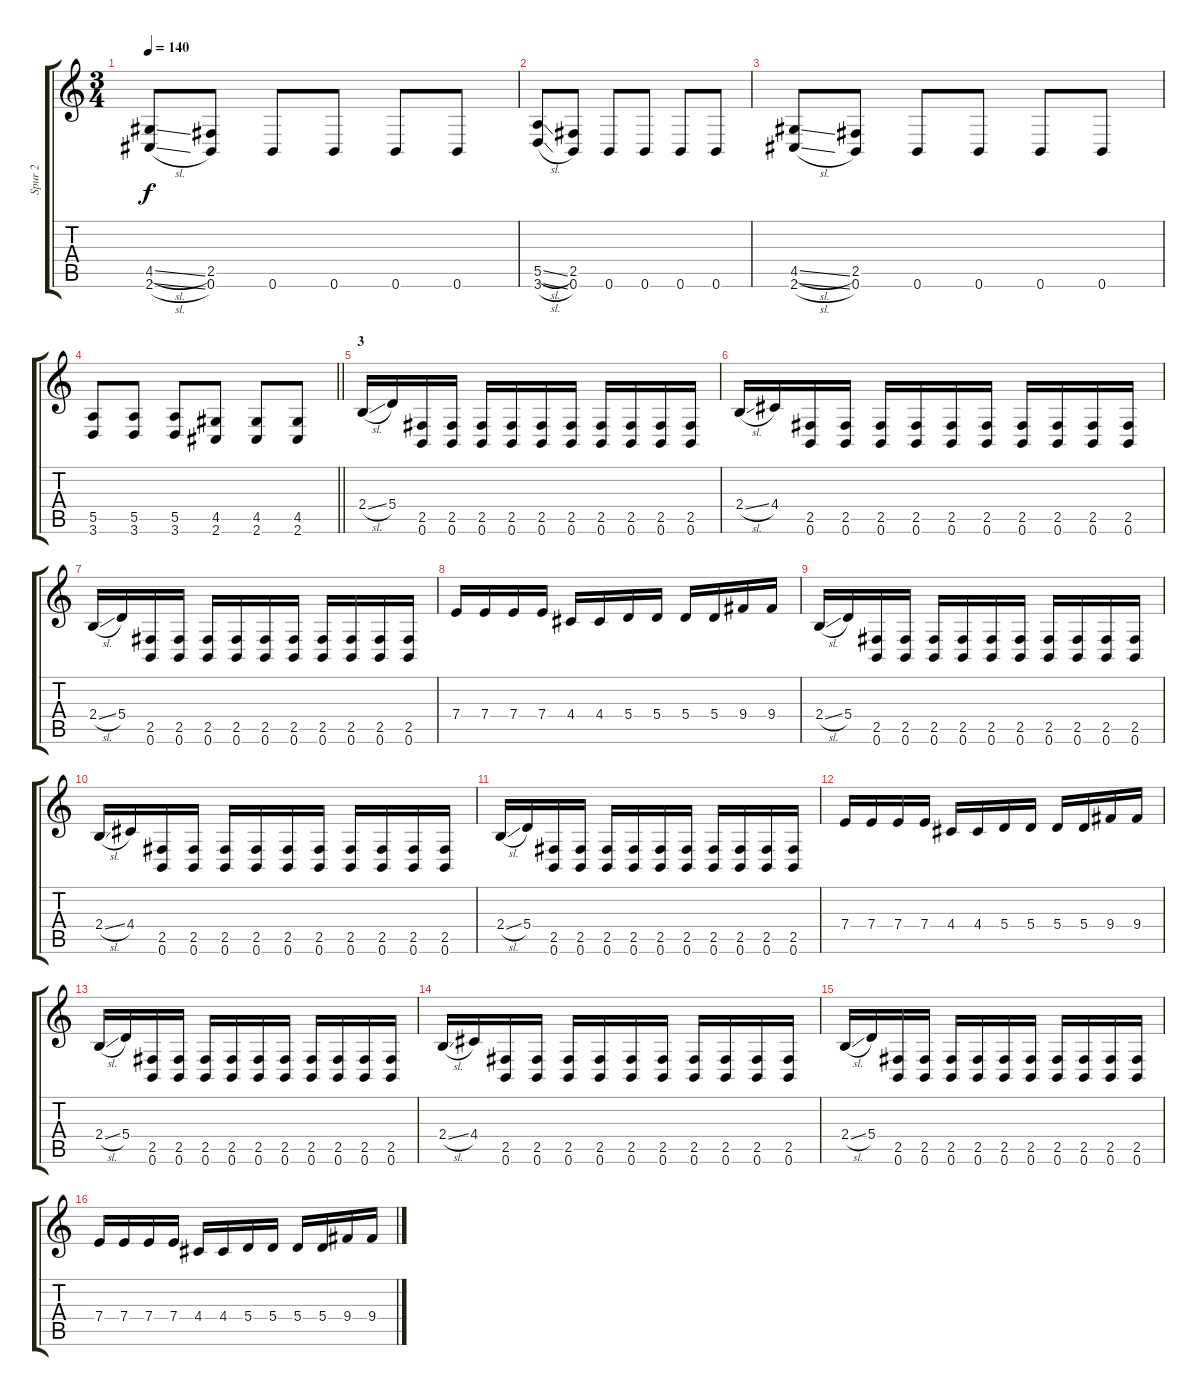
\track ("Spur 2" "Spur 2") {instrument distortionguitar}
\staff {score tabs}
\tuning (B3 Gb3 D3 A2 E2 B1) {hide}
\ts (3 4)
\tempo 140
\clef g2
\ks c
(4.5{sl} 2.6{sl}).8{dy f} (2.5 0.6).8 0.6.8 0.6.8 0.6.8 0.6.8 |
(5.5{sl} 3.6{sl}).8 (2.5 0.6).8 0.6.8 0.6.8 0.6.8 0.6.8 |
(4.5{sl} 2.6{sl}).8 (2.5 0.6).8 0.6.8 0.6.8 0.6.8 0.6.8 |
\barLineRight lightlight
(5.5 3.6).8 (5.5 3.6).8 (5.5 3.6).8 (4.5 2.6).8 (4.5 2.6).8 (4.5 2.6).8 |
\section ("" "3")
2.4{sl}.16{volume 7} 5.4.16 (2.5 0.6).16 (2.5 0.6).16 (2.5 0.6).16 (2.5 0.6).16 (2.5 0.6).16 (2.5 0.6).16 (2.5 0.6).16 (2.5 0.6).16 (2.5 0.6).16 (2.5 0.6).16 |
2.4{sl}.16 4.4.16 (2.5 0.6).16 (2.5 0.6).16 (2.5 0.6).16 (2.5 0.6).16 (2.5 0.6).16 (2.5 0.6).16 (2.5 0.6).16 (2.5 0.6).16 (2.5 0.6).16 (2.5 0.6).16 |
2.4{sl}.16 5.4.16 (2.5 0.6).16 (2.5 0.6).16 (2.5 0.6).16 (2.5 0.6).16 (2.5 0.6).16 (2.5 0.6).16 (2.5 0.6).16 (2.5 0.6).16 (2.5 0.6).16 (2.5 0.6).16 |
7.4.16 7.4.16 7.4.16 7.4.16 4.4.16 4.4.16 5.4.16 5.4.16 5.4.16 5.4.16 9.4.16 9.4.16 |
2.4{sl}.16 5.4.16 (2.5 0.6).16 (2.5 0.6).16 (2.5 0.6).16 (2.5 0.6).16 (2.5 0.6).16 (2.5 0.6).16 (2.5 0.6).16 (2.5 0.6).16 (2.5 0.6).16 (2.5 0.6).16 |
2.4{sl}.16 4.4.16 (2.5 0.6).16 (2.5 0.6).16 (2.5 0.6).16 (2.5 0.6).16 (2.5 0.6).16 (2.5 0.6).16 (2.5 0.6).16 (2.5 0.6).16 (2.5 0.6).16 (2.5 0.6).16 |
2.4{sl}.16 5.4.16 (2.5 0.6).16 (2.5 0.6).16 (2.5 0.6).16 (2.5 0.6).16 (2.5 0.6).16 (2.5 0.6).16 (2.5 0.6).16 (2.5 0.6).16 (2.5 0.6).16 (2.5 0.6).16 |
7.4.16 7.4.16 7.4.16 7.4.16 4.4.16 4.4.16 5.4.16 5.4.16 5.4.16 5.4.16 9.4.16 9.4.16 |
2.4{sl}.16 5.4.16 (2.5 0.6).16 (2.5 0.6).16 (2.5 0.6).16 (2.5 0.6).16 (2.5 0.6).16 (2.5 0.6).16 (2.5 0.6).16 (2.5 0.6).16 (2.5 0.6).16 (2.5 0.6).16 |
2.4{sl}.16 4.4.16 (2.5 0.6).16 (2.5 0.6).16 (2.5 0.6).16 (2.5 0.6).16 (2.5 0.6).16 (2.5 0.6).16 (2.5 0.6).16 (2.5 0.6).16 (2.5 0.6).16 (2.5 0.6).16 |
2.4{sl}.16 5.4.16 (2.5 0.6).16 (2.5 0.6).16 (2.5 0.6).16 (2.5 0.6).16 (2.5 0.6).16 (2.5 0.6).16 (2.5 0.6).16 (2.5 0.6).16 (2.5 0.6).16 (2.5 0.6).16 |
7.4.16 7.4.16 7.4.16 7.4.16 4.4.16 4.4.16 5.4.16 5.4.16 5.4.16 5.4.16 9.4.16 9.4.16
